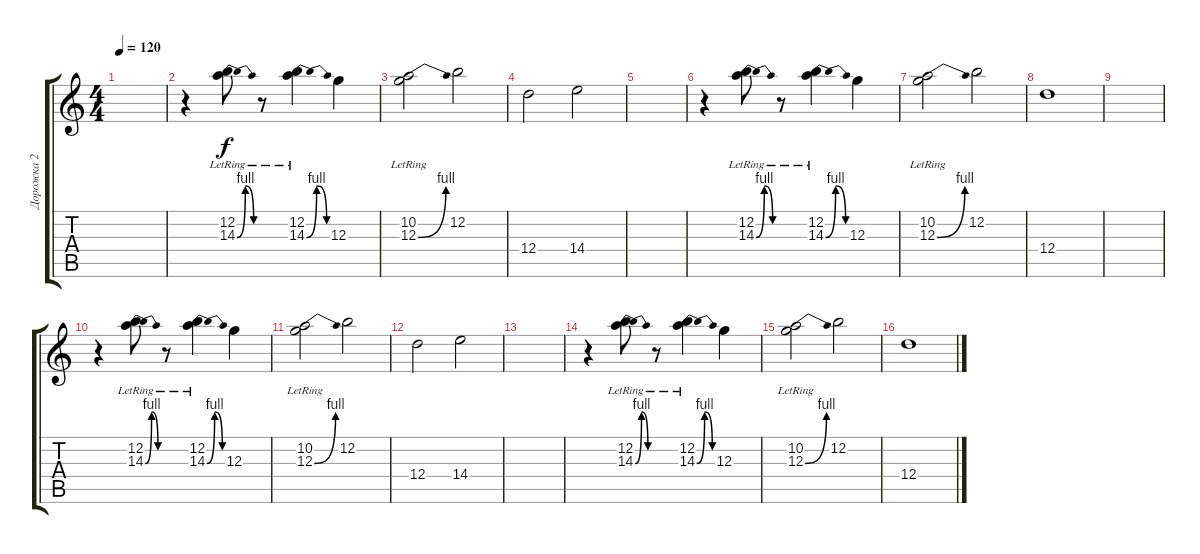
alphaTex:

\track ("Дорожка 2" "Дорожка 2") {instrument distortionguitar}
\staff {score tabs}
\tuning (E4 B3 G3 D3 A2 E2) {hide}
\ts (4 4)
\tempo 120
\clef g2
\ks c
|
r.4 (12.2{lr} 14.3{be (bendrelease 0 0 15 4 30 4 60 0) lr}).8 r.8 (12.2{lr} 14.3{be (bendrelease 0 0 15 4 30 4 60 0) lr}).4 12.3.4 |
(10.2{lr} 12.3{be (bend 0 0 60 4) lr}).2 12.2.2 |
12.4.2 14.4.2 |
|
r.4 (12.2{lr} 14.3{be (bendrelease 0 0 15 4 30 4 60 0) lr}).8 r.8 (12.2{lr} 14.3{be (bendrelease 0 0 15 4 30 4 60 0) lr}).4 12.3.4 |
(10.2{lr} 12.3{be (bend 0 0 60 4) lr}).2 12.2.2 |
12.4.1 |
|
r.4 (12.2{lr} 14.3{be (bendrelease 0 0 15 4 30 4 60 0) lr}).8 r.8 (12.2{lr} 14.3{be (bendrelease 0 0 15 4 30 4 60 0) lr}).4 12.3.4 |
(10.2{lr} 12.3{be (bend 0 0 60 4) lr}).2 12.2.2 |
12.4.2 14.4.2 |
|
r.4 (12.2{lr} 14.3{be (bendrelease 0 0 15 4 30 4 60 0) lr}).8 r.8 (12.2{lr} 14.3{be (bendrelease 0 0 15 4 30 4 60 0) lr}).4 12.3.4 |
(10.2{lr} 12.3{be (bend 0 0 60 4) lr}).2 12.2.2 |
12.4.1
